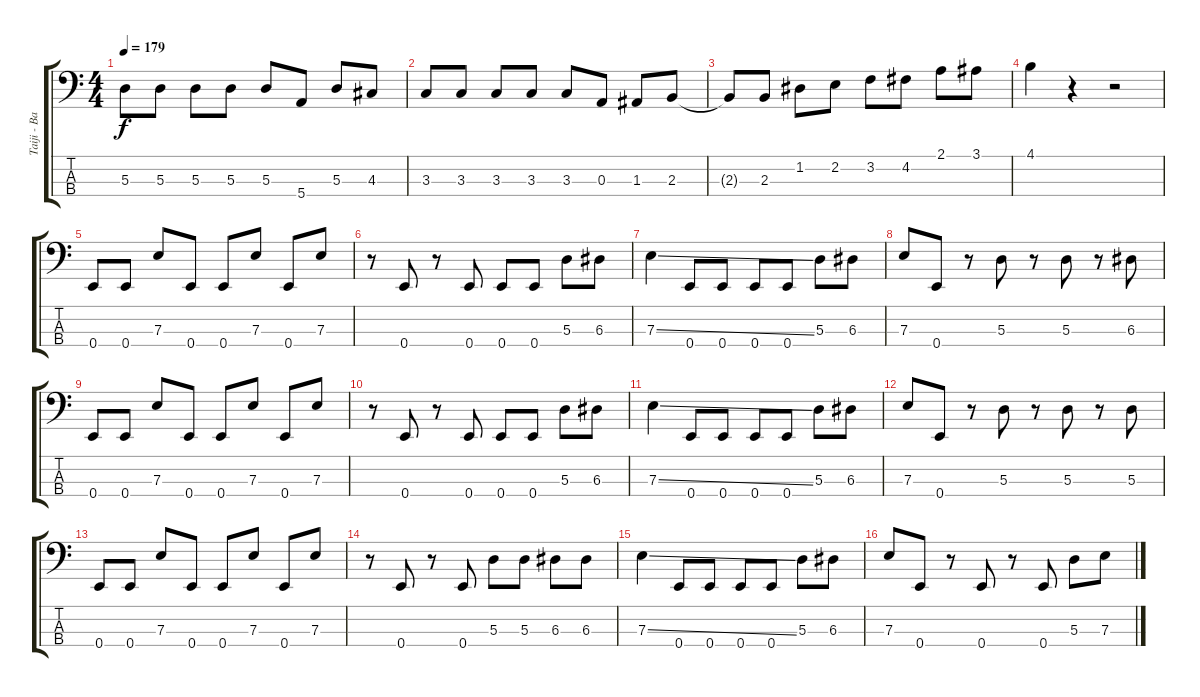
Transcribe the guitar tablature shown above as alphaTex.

\track ("Taiji - Bass" "Taiji - Ba") {instrument electricbasspick}
\staff {score tabs}
\tuning (G2 D2 A1 E1) {hide}
\ts (4 4)
\tempo 179
\clef f4
\ks c
5.3.8{dy f} 5.3.8 5.3.8 5.3.8 5.3.8 5.4.8 5.3.8 4.3.8 |
3.3.8 3.3.8 3.3.8 3.3.8 3.3.8 0.3.8 1.3.8 2.3.8 |
2.3{t}.8 2.3.8 1.2.8 2.2.8 3.2.8 4.2.8 2.1.8 3.1.8 |
4.1.4 r.4 r.2 |
0.4.8 0.4.8 7.3.8 0.4.8 0.4.8 7.3.8 0.4.8 7.3.8 |
r.8 0.4.8 r.8 0.4.8 0.4.8 0.4.8 5.3.8 6.3.8 |
7.3{ss}.4 0.4.8 0.4.8 0.4.8 0.4.8 5.3.8 6.3.8 |
7.3.8 0.4.8 r.8 5.3.8 r.8 5.3.8 r.8 6.3.8 |
0.4.8 0.4.8 7.3.8 0.4.8 0.4.8 7.3.8 0.4.8 7.3.8 |
r.8 0.4.8 r.8 0.4.8 0.4.8 0.4.8 5.3.8 6.3.8 |
7.3{ss}.4 0.4.8 0.4.8 0.4.8 0.4.8 5.3.8 6.3.8 |
7.3.8 0.4.8 r.8 5.3.8 r.8 5.3.8 r.8 5.3.8 |
0.4.8 0.4.8 7.3.8 0.4.8 0.4.8 7.3.8 0.4.8 7.3.8 |
r.8 0.4.8 r.8 0.4.8 5.3.8 5.3.8 6.3.8 6.3.8 |
7.3{ss}.4 0.4.8 0.4.8 0.4.8 0.4.8 5.3.8 6.3.8 |
7.3.8 0.4.8 r.8 0.4.8 r.8 0.4.8 5.3.8 7.3.8
